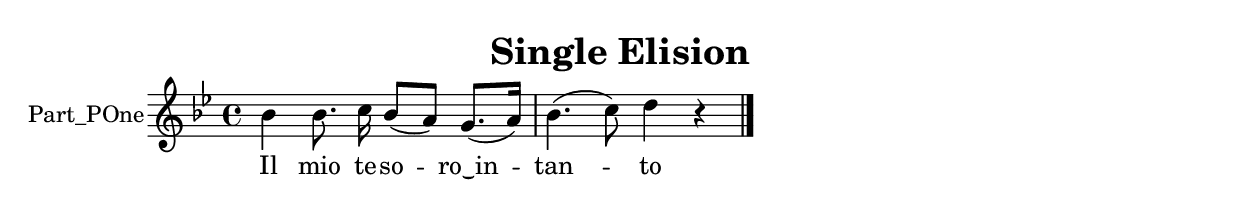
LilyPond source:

\version "2.24.0"

% Generated by xml2ly v0.9.70 (July 18, 2023)
% on Monday 2023-07-24 @ 15:12:17 CEST
% from "SingleElision.xml"

% The conversion date was: Monday 2023-07-24 @ 15:12:17 CEST

% The conversion command as supplied was:
%  xml2ly SingleElision.xml -lilypond-lyrics-durations-style implicit -lilypond-comments -o SingleElision_implicit_durations.ly -lilypond-comments -lilypond-generation-infos -trace-lyrics -dlpsr -input-line-numbers
% or, with long option names:
%  xml2ly SingleElision.xml -lilypond-lyrics-durations-style implicit -lilypond-comments -output-file-name SingleElision_implicit_durations.ly -lilypond-comments -lilypond-generation-infos -trace-lyrics -display-lpsr -input-line-numbers
% or, with short option names:
%   SingleElision.xml implicit  SingleElision_implicit_durations.ly

\header {
  movementTitle       = "Single Elision"
  title               = "Single Elision"
} % header

\paper {
  % horizontal-shift = 0.0\mm
  % indent = 0.0\mm
  % short-indent = 0.0\mm

  % markup-system-spacing-padding = 0.0\mm
  % between-system-space = 0.0\mm
  % page-top-space = 0.0\mm

  % page-count = -1
  % system-count = -1

  oddHeaderMarkup = ""
  evenHeaderMarkup = ""
  oddFooterMarkup = ""
  evenFooterMarkup = ""
} % paper

\layout {
  \context {
    \Score
    autoBeaming = ##f % to display tuplets brackets
  } % end of score context
  \context {
    \Voice
  } % end of voice context
} % layout

Part_POne_Staff_One_Voice_One = \absolute {
  \language "nederlands"
  % start of segment 1, line 60
  % start of measure 1 (kMeasureKindRegular), line 20

  \clef "treble" %{ 45 %}
  \key bes \major %{ 37 %}
  \time 4/4 %{ 41 %}
  bes'4  %{ line 61 %} bes'8.  %{ line 77 %} c''16  %{ line 91 %} bes'8  %{ line 111 %} [  %{ line 102 kBeamBegin %} (  %{ line 104 AA %} a'8  %{ line 125 %} ]  %{ line 121 kBeamEnd %} )  %{ line 123 BB %} g'8.  %{ line 148 %} [  %{ line 136 kBeamBegin %} (  %{ line 138 AA %} a'16  %{ line 162 %} ]  %{ line 158 kBeamEnd %} )  %{ line 160 BB %} | % 2 %{ line 0 %}
  \barNumberCheck #2 %{ line 0 %}
  % end of measure 1 (kMeasureKindRegular), line 0

  % start of measure 2 (kMeasureKindRegular), line 165
  bes'4.  %{ line 185 %} (  %{ line 178 AA %} c''8  %{ line 198 %} )  %{ line 196 BB %} d''4  %{ line 212 %} r4 %{ line 218 %}  %{ line 218 %}
  \bar "|."  %{ line 221 %}
   %{ line 221 %}| % 3 %{ line 0 %}
  \barNumberCheck #3 %{ line 0 %}
  % end of measure 2 (kMeasureKindRegular), line 0

  % end of segment 1, line 0
} % end of voice Part_P1_Staff_1_Voice_1

Part_POne_Staff_One_Voice_One_Stanza_One = \lyricmode {
  \set associatedVoice = #"Part_POne_Staff_One_Voice_One"
  \set ignoreMelismata = ##t

    %{ ================= SYLLABLE DESCRIPTION =================
      "Il"
      getSyllableKind              : kSyllableSingle
      wholeNotes                   : 4
      getLyricsNotesDurationsKind  : implicit
      getSyllableExtendKind        : kSyllableExtend_NONE
      fOnGoingExtend               : false
      noteTheSyllableIsAttachedTo  : bes4, measure '1'
      noteTieKind                  : [NULL]
      noteSlurs                    : [NONE]
      line                         : 60
      ========================================================
    %}
    %{ CODE_FOR_SYLLABLE_DURATION_KIND_IMPLICIT_kSyllableSingle, line 60 %}
    "Il"
    %{ IMPLICIT_DURATIONS_kSyllableSingle, line 60 %}
    %{ =======>
      doGenerateASingleUnderscore : false
      doGenerateADoubleUnderscore : false
      doGenerateASingleHyphen     : false
      doGenerateADoubleHyphen     : false
      doGenerateASkip             : false
    %}


    %{ ================= SYLLABLE DESCRIPTION =================
      "mio"
      getSyllableKind              : kSyllableSingle
      wholeNotes                   : 8.
      getLyricsNotesDurationsKind  : implicit
      getSyllableExtendKind        : kSyllableExtend_NONE
      fOnGoingExtend               : false
      noteTheSyllableIsAttachedTo  : bes8., measure '1'
      noteTieKind                  : [NULL]
      noteSlurs                    : [NONE]
      line                         : 76
      ========================================================
    %}
    %{ CODE_FOR_SYLLABLE_DURATION_KIND_IMPLICIT_kSyllableSingle, line 76 %}
    "mio"
    %{ IMPLICIT_DURATIONS_kSyllableSingle, line 76 %}
    %{ =======>
      doGenerateASingleUnderscore : false
      doGenerateADoubleUnderscore : false
      doGenerateASingleHyphen     : false
      doGenerateADoubleHyphen     : false
      doGenerateASkip             : false
    %}


    %{ ================= SYLLABLE DESCRIPTION =================
      "te"
      getSyllableKind              : kSyllableBegin
      wholeNotes                   : 16
      getLyricsNotesDurationsKind  : implicit
      getSyllableExtendKind        : kSyllableExtend_NONE
      fOnGoingExtend               : false
      noteTheSyllableIsAttachedTo  : c16, measure '1'
      noteTieKind                  : [NULL]
      noteSlurs                    : [NONE]
      line                         : 90
      ========================================================
    %}
    %{ CODE_FOR_SYLLABLE_DURATION_KIND_IMPLICIT_kSyllableBegin, line 90 %}
    "te"
    %{ IMPLICIT_DURATIONS_kSyllableBegin, line 90 %}
    %{ =======>
      doGenerateASingleUnderscore : false
      doGenerateADoubleUnderscore : false
      doGenerateASingleHyphen     : false
      doGenerateADoubleHyphen     : true
      doGenerateASkip             : false
    %}
     --

    %{ ================= SYLLABLE DESCRIPTION =================
      "so"
      getSyllableKind              : kSyllableMiddle
      wholeNotes                   : 8
      getLyricsNotesDurationsKind  : implicit
      getSyllableExtendKind        : kSyllableExtendTypeLess
      fOnGoingExtend               : false
      noteTheSyllableIsAttachedTo  : bes8, measure '1'
      noteTieKind                  : [NULL]
      noteSlurs                    : 1
      line                         : 110
      ========================================================
    %}
    %{ CODE_FOR_SYLLABLE_DURATION_KIND_IMPLICIT_kSyllableMiddle, line 110 %}
    "so"
    %{ IMPLICIT_DURATIONS_kSyllableMiddle, line 110 %}
    %{ =======>
      doGenerateASingleUnderscore : false
      doGenerateADoubleUnderscore : false
      doGenerateASingleHyphen     : false
      doGenerateADoubleHyphen     : true
      doGenerateASkip             : false
    %}
     --

    %{ ================= SYLLABLE DESCRIPTION =================
      ""
      getSyllableKind              : kSyllableSkipRestNote
      wholeNotes                   : 8
      getLyricsNotesDurationsKind  : implicit
      getSyllableExtendKind        : kSyllableExtend_NONE
      fOnGoingExtend               : false
      noteTheSyllableIsAttachedTo  : [NULL]
      line                         : 147
      ========================================================
    %}
    %{ CODE_FOR_SYLLABLE_DURATION_KIND_IMPLICIT_kSyllableSkipRestNote, line 147 %}

    %{ IMPLICIT_DURATIONS_kSyllableSkipRestNote, line 147 %}
    %{ =======>
      doGenerateASingleUnderscore : false
      doGenerateADoubleUnderscore : false
      doGenerateASingleHyphen     : false
      doGenerateADoubleHyphen     : false
      doGenerateASkip             : true
    %}
     \skip1

    %{ ================= SYLLABLE DESCRIPTION =================
      "ro‿in"
      getSyllableKind              : kSyllableBegin
      wholeNotes                   : 8.
      getLyricsNotesDurationsKind  : implicit
      getSyllableExtendKind        : kSyllableExtendTypeLess
      fOnGoingExtend               : false
      noteTheSyllableIsAttachedTo  : g8., measure '1'
      noteTieKind                  : [NULL]
      noteSlurs                    : 1
      line                         : 147
      ========================================================
    %}
    %{ CODE_FOR_SYLLABLE_DURATION_KIND_IMPLICIT_kSyllableBegin, line 147 %}
    "ro‿in"
    %{ IMPLICIT_DURATIONS_kSyllableBegin, line 147 %}
    %{ =======>
      doGenerateASingleUnderscore : false
      doGenerateADoubleUnderscore : false
      doGenerateASingleHyphen     : false
      doGenerateADoubleHyphen     : true
      doGenerateASkip             : false
    %}
     --

    %{ ================= SYLLABLE DESCRIPTION =================
      ""
      getSyllableKind              : kSyllableSkipRestNote
      wholeNotes                   : 16
      getLyricsNotesDurationsKind  : implicit
      getSyllableExtendKind        : kSyllableExtend_NONE
      fOnGoingExtend               : false
      noteTheSyllableIsAttachedTo  : [NULL]
      line                         : 163
      ========================================================
    %}
    %{ CODE_FOR_SYLLABLE_DURATION_KIND_IMPLICIT_kSyllableSkipRestNote, line 163 %}

    %{ IMPLICIT_DURATIONS_kSyllableSkipRestNote, line 163 %}
    %{ =======>
      doGenerateASingleUnderscore : false
      doGenerateADoubleUnderscore : false
      doGenerateASingleHyphen     : false
      doGenerateADoubleHyphen     : false
      doGenerateASkip             : true
    %}
     \skip1

    %{ ================= SYLLABLE DESCRIPTION =================
      ""
      getSyllableKind              : kSyllableMeasureEnd
      wholeNotes                   : zero
      getLyricsNotesDurationsKind  : implicit
      getSyllableExtendKind        : kSyllableExtend_NONE
      fOnGoingExtend               : false
      noteTheSyllableIsAttachedTo  : [NULL]
      line                         : 163
      ========================================================
    %}
    | %{ line 163 %}
    %{ =======>
      doGenerateASingleUnderscore : false
      doGenerateADoubleUnderscore : false
      doGenerateASingleHyphen     : false
      doGenerateADoubleHyphen     : false
      doGenerateASkip             : false
    %}


    %{ ================= SYLLABLE DESCRIPTION =================
      "tan"
      getSyllableKind              : kSyllableMiddle
      wholeNotes                   : 4.
      getLyricsNotesDurationsKind  : implicit
      getSyllableExtendKind        : kSyllableExtendTypeLess
      fOnGoingExtend               : false
      noteTheSyllableIsAttachedTo  : bes4., measure '2'
      noteTieKind                  : [NULL]
      noteSlurs                    : 1
      line                         : 184
      ========================================================
    %}
    %{ CODE_FOR_SYLLABLE_DURATION_KIND_IMPLICIT_kSyllableMiddle, line 184 %}
    "tan"
    %{ IMPLICIT_DURATIONS_kSyllableMiddle, line 184 %}
    %{ =======>
      doGenerateASingleUnderscore : false
      doGenerateADoubleUnderscore : false
      doGenerateASingleHyphen     : false
      doGenerateADoubleHyphen     : true
      doGenerateASkip             : false
    %}
     --

    %{ ================= SYLLABLE DESCRIPTION =================
      ""
      getSyllableKind              : kSyllableSkipRestNote
      wholeNotes                   : 8
      getLyricsNotesDurationsKind  : implicit
      getSyllableExtendKind        : kSyllableExtend_NONE
      fOnGoingExtend               : false
      noteTheSyllableIsAttachedTo  : [NULL]
      line                         : 211
      ========================================================
    %}
    %{ CODE_FOR_SYLLABLE_DURATION_KIND_IMPLICIT_kSyllableSkipRestNote, line 211 %}

    %{ IMPLICIT_DURATIONS_kSyllableSkipRestNote, line 211 %}
    %{ =======>
      doGenerateASingleUnderscore : false
      doGenerateADoubleUnderscore : false
      doGenerateASingleHyphen     : false
      doGenerateADoubleHyphen     : false
      doGenerateASkip             : true
    %}
     \skip1

    %{ ================= SYLLABLE DESCRIPTION =================
      "to"
      getSyllableKind              : kSyllableEnd
      wholeNotes                   : 4
      getLyricsNotesDurationsKind  : implicit
      getSyllableExtendKind        : kSyllableExtend_NONE
      fOnGoingExtend               : false
      noteTheSyllableIsAttachedTo  : d4, measure '2'
      noteTieKind                  : [NULL]
      noteSlurs                    : [NONE]
      line                         : 211
      ========================================================
    %}
    "to"
    %{ IMPLICIT_DURATIONS_kSyllableEnd, line 211 %}
    %{ =======>
      doGenerateASingleUnderscore : false
      doGenerateADoubleUnderscore : false
      doGenerateASingleHyphen     : false
      doGenerateADoubleHyphen     : false
      doGenerateASkip             : false
    %}


    %{ ================= SYLLABLE DESCRIPTION =================
      ""
      getSyllableKind              : kSyllableSkipRestNote
      wholeNotes                   : 4
      getLyricsNotesDurationsKind  : implicit
      getSyllableExtendKind        : kSyllableExtend_NONE
      fOnGoingExtend               : false
      noteTheSyllableIsAttachedTo  : [NULL]
      line                         : 222
      ========================================================
    %}
    %{ CODE_FOR_SYLLABLE_DURATION_KIND_IMPLICIT_kSyllableSkipRestNote, line 222 %}

    %{ IMPLICIT_DURATIONS_kSyllableSkipRestNote, line 222 %}
    %{ =======>
      doGenerateASingleUnderscore : false
      doGenerateADoubleUnderscore : false
      doGenerateASingleHyphen     : false
      doGenerateADoubleHyphen     : false
      doGenerateASkip             : true
    %}
     \skip1

    %{ ================= SYLLABLE DESCRIPTION =================
      ""
      getSyllableKind              : kSyllableMeasureEnd
      wholeNotes                   : zero
      getLyricsNotesDurationsKind  : implicit
      getSyllableExtendKind        : kSyllableExtend_NONE
      fOnGoingExtend               : false
      noteTheSyllableIsAttachedTo  : [NULL]
      line                         : 222
      ========================================================
    %}
    | %{ line 222 %}
    %{ =======>
      doGenerateASingleUnderscore : false
      doGenerateADoubleUnderscore : false
      doGenerateASingleHyphen     : false
      doGenerateADoubleHyphen     : false
      doGenerateASkip             : false
    %}


}

\book {

  \score {
    << % start of parallel music
      % start of implicit part group block
      \new Staff = "Part_POne_Staff_One"
      \with {
        instrumentName = "Part_POne"
      }
      << % start of staff block for "Part_POne_Staff_One"
        \context Voice = "Part_POne_Staff_One_Voice_One" <<
          \Part_POne_Staff_One_Voice_One
        >> % end of voice command for voice Part_P1_Staff_1_Voice_1
        \new Lyrics
          \with {
          }
          \lyricsto "Part_POne_Staff_One_Voice_One" {\Part_POne_Staff_One_Voice_One_Stanza_One}
      >> % end of staff block for "Part_POne_Staff_One", fStaffBlocksCounter: 1, fNumberOfStaffBlocksElements: 1
       % end of implicit part group block PartGroup_0 ('-1', partGroupName "***IMPLICIT OUTER-MOST PART GROUP***", fPartGroupImplicitKind: kPartGroupImplicitOuterMostYes % end of explicit part group block PartGroup_0 ('-1', partGroupName "***IMPLICIT OUTER-MOST PART GROUP***", fPartGroupImplicitKind: kPartGroupImplicitOuterMostYes
    >> % end of parallel music

    \layout {
      \context {
        \Score
        autoBeaming = ##f % to display tuplets brackets
      } % end of score context
      \context {
        \Voice
      } % end of voice context
    } % layout

    \midi {
      \tempo 16= 360
    }
  } % end of score

} % end of book
